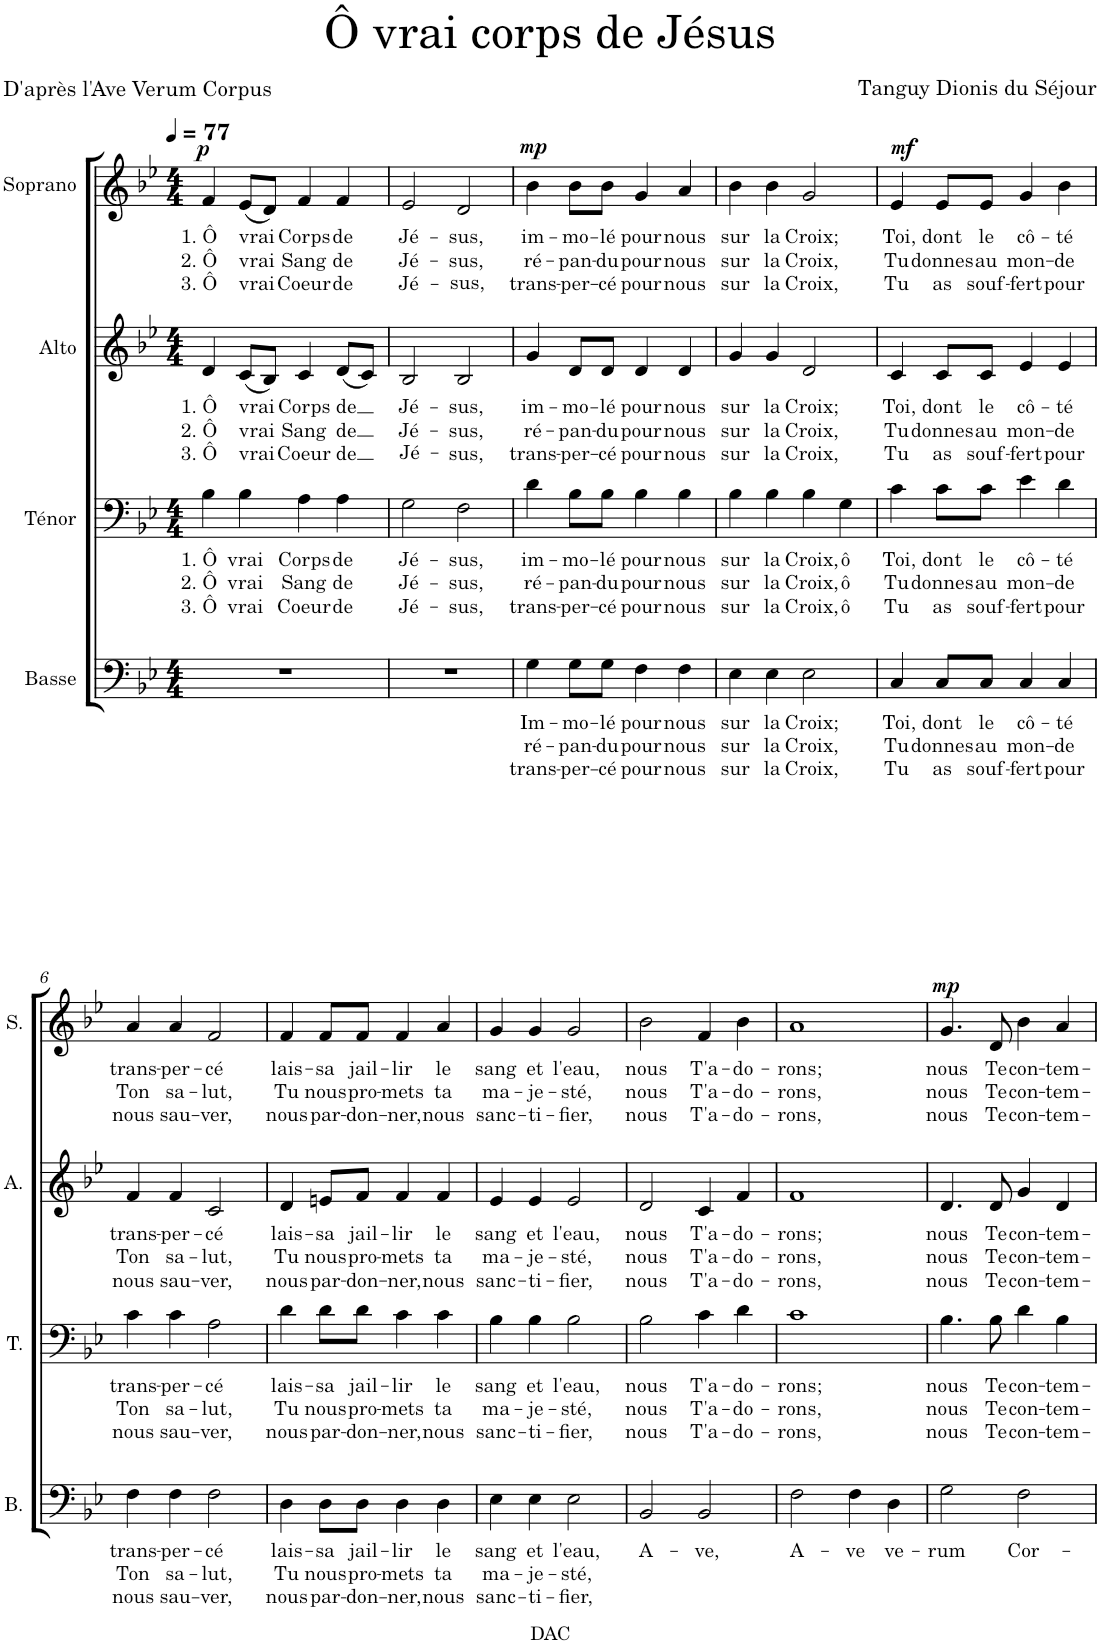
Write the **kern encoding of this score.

**kern	**text	**text	**text	**kern	**text	**text	**text	**kern	**text	**text	**text	**kern	**text	**text	**text	**dynam
*part4	*part4	*part4	*part4	*part3	*part3	*part3	*part3	*part2	*part2	*part2	*part2	*part1	*part1	*part1	*part1	*part1
*staff4	*staff4	*staff4	*staff4	*staff3	*staff3	*staff3	*staff3	*staff2	*staff2	*staff2	*staff2	*staff1	*staff1	*staff1	*staff1	*staff1
*I"Basse	*	*	*	*I"Ténor	*	*	*	*I"Alto	*	*	*	*I"Soprano	*	*	*	*
*I'B.	*	*	*	*I'T.	*	*	*	*I'A.	*	*	*	*I'S.	*	*	*	*
*clefF4	*	*	*	*clefF4	*	*	*	*clefG2	*	*	*	*clefG2	*	*	*	*
*k[b-e-]	*	*	*	*k[b-e-]	*	*	*	*k[b-e-]	*	*	*	*k[b-e-]	*	*	*	*
*M4/4	*	*	*	*M4/4	*	*	*	*M4/4	*	*	*	*M4/4	*	*	*	*
*MM77	*	*	*	*MM77	*	*	*	*MM77	*	*	*	*MM77	*	*	*	*
=1	=1	=1	=1	=1	=1	=1	=1	=1	=1	=1	=1	=1	=1	=1	=1	=1
!	!	!	!	!	!LO:LY:b	!LO:LY:b	!LO:LY:b	!	!LO:LY:b	!LO:LY:b	!LO:LY:b	!	!LO:LY:b	!LO:LY:b	!LO:LY:b	!LO:DY:a
1r	.	.	.	4B-\	1. Ô	2. Ô	3. Ô	4d/	1. Ô	2. Ô	3. Ô	4f/	1. Ô	2. Ô	3. Ô	p
!	!	!	!	!	!LO:LY:b	!LO:LY:b	!LO:LY:b	!	!LO:LY:b	!LO:LY:b	!LO:LY:b	!	!LO:LY:b	!LO:LY:b	!LO:LY:b	!
.	.	.	.	4B-\	vrai	vrai	vrai	(8c/L	vrai	vrai	vrai	(8e-/L	vrai	vrai	vrai	.
.	.	.	.	.	.	.	.	8B-/J)	.	.	.	8d/J)	.	.	.	.
!	!	!	!	!	!LO:LY:b	!LO:LY:b	!LO:LY:b	!	!LO:LY:b	!LO:LY:b	!LO:LY:b	!	!LO:LY:b	!LO:LY:b	!LO:LY:b	!
.	.	.	.	4A\	Corps	Sang	Coeur	4c/	Corps	Sang	Coeur	4f/	Corps	Sang	Coeur	.
!	!	!	!	!	!LO:LY:b	!LO:LY:b	!LO:LY:b	!	!LO:LY:b	!LO:LY:b	!LO:LY:b	!	!LO:LY:b	!LO:LY:b	!LO:LY:b	!
.	.	.	.	4A\	de	de	de	(8d/L	de	de	de	4f/	de	de	de	.
.	.	.	.	.	.	.	.	8c/J)	.	.	.	.	.	.	.	.
=2	=2	=2	=2	=2	=2	=2	=2	=2	=2	=2	=2	=2	=2	=2	=2	=2
!	!	!	!	!	!LO:LY:b	!LO:LY:b	!LO:LY:b	!	!LO:LY:b	!LO:LY:b	!LO:LY:b	!	!LO:LY:b	!LO:LY:b	!LO:LY:b	!
1r	.	.	.	2G\	Jé-	Jé-	Jé-	2B-/	Jé-	Jé-	Jé-	2e-/	Jé-	Jé-	Jé-	.
!	!	!	!	!	!LO:LY:b	!LO:LY:b	!LO:LY:b	!	!LO:LY:b	!LO:LY:b	!LO:LY:b	!	!LO:LY:b	!LO:LY:b	!LO:LY:b	!
.	.	.	.	2F\	-sus,	-sus,	-sus,	2B-/	-sus,	-sus,	-sus,	2d/	-sus,	-sus,	-sus,	.
=3	=3	=3	=3	=3	=3	=3	=3	=3	=3	=3	=3	=3	=3	=3	=3	=3
!	!LO:LY:b	!LO:LY:b	!LO:LY:b	!	!LO:LY:b	!LO:LY:b	!LO:LY:b	!	!LO:LY:b	!LO:LY:b	!LO:LY:b	!	!LO:LY:b	!LO:LY:b	!LO:LY:b	!LO:DY:a
4G\	Im-	ré-	trans-	4d\	im-	ré-	trans-	4g/	im-	ré-	trans-	4b-\	im-	ré-	trans-	mp
!	!LO:LY:b	!LO:LY:b	!LO:LY:b	!	!LO:LY:b	!LO:LY:b	!LO:LY:b	!	!LO:LY:b	!LO:LY:b	!LO:LY:b	!	!LO:LY:b	!LO:LY:b	!LO:LY:b	!
8G\L	-mo-	-pan-	-per-	8B-\L	-mo-	-pan-	-per-	8d/L	-mo-	-pan-	-per-	8b-\L	-mo-	-pan-	-per-	.
!	!LO:LY:b	!LO:LY:b	!LO:LY:b	!	!LO:LY:b	!LO:LY:b	!LO:LY:b	!	!LO:LY:b	!LO:LY:b	!LO:LY:b	!	!LO:LY:b	!LO:LY:b	!LO:LY:b	!
8G\J	-lé	-du	-cé	8B-\J	-lé	-du	-cé	8d/J	-lé	-du	-cé	8b-\J	-lé	-du	-cé	.
!	!LO:LY:b	!LO:LY:b	!LO:LY:b	!	!LO:LY:b	!LO:LY:b	!LO:LY:b	!	!LO:LY:b	!LO:LY:b	!LO:LY:b	!	!LO:LY:b	!LO:LY:b	!LO:LY:b	!
4F\	pour	pour	pour	4B-\	pour	pour	pour	4d/	pour	pour	pour	4g/	pour	pour	pour	.
!	!LO:LY:b	!LO:LY:b	!LO:LY:b	!	!LO:LY:b	!LO:LY:b	!LO:LY:b	!	!LO:LY:b	!LO:LY:b	!LO:LY:b	!	!LO:LY:b	!LO:LY:b	!LO:LY:b	!
4F\	nous	nous	nous	4B-\	nous	nous	nous	4d/	nous	nous	nous	4a/	nous	nous	nous	.
=4	=4	=4	=4	=4	=4	=4	=4	=4	=4	=4	=4	=4	=4	=4	=4	=4
!	!LO:LY:b	!LO:LY:b	!LO:LY:b	!	!LO:LY:b	!LO:LY:b	!LO:LY:b	!	!LO:LY:b	!LO:LY:b	!LO:LY:b	!	!LO:LY:b	!LO:LY:b	!LO:LY:b	!
4E-\	sur	sur	sur	4B-\	sur	sur	sur	4g/	sur	sur	sur	4b-\	sur	sur	sur	.
!	!LO:LY:b	!LO:LY:b	!LO:LY:b	!	!LO:LY:b	!LO:LY:b	!LO:LY:b	!	!LO:LY:b	!LO:LY:b	!LO:LY:b	!	!LO:LY:b	!LO:LY:b	!LO:LY:b	!
4E-\	la	la	la	4B-\	la	la	la	4g/	la	la	la	4b-\	la	la	la	.
!	!LO:LY:b	!LO:LY:b	!LO:LY:b	!	!LO:LY:b	!LO:LY:b	!LO:LY:b	!	!LO:LY:b	!LO:LY:b	!LO:LY:b	!	!LO:LY:b	!LO:LY:b	!LO:LY:b	!
2E-\	Croix;	Croix,	Croix,	4B-\	Croix,	Croix,	Croix,	2d/	Croix;	Croix,	Croix,	2g/	Croix;	Croix,	Croix,	.
!	!	!	!	!	!LO:LY:b	!LO:LY:b	!LO:LY:b	!	!	!	!	!	!	!	!	!
.	.	.	.	4G\	ô	ô	ô	.	.	.	.	.	.	.	.	.
=5	=5	=5	=5	=5	=5	=5	=5	=5	=5	=5	=5	=5	=5	=5	=5	=5
!	!LO:LY:b	!LO:LY:b	!LO:LY:b	!	!LO:LY:b	!LO:LY:b	!LO:LY:b	!	!LO:LY:b	!LO:LY:b	!LO:LY:b	!	!LO:LY:b	!LO:LY:b	!LO:LY:b	!LO:DY:a
4C/	Toi,	Tu	Tu	4c\	Toi,	Tu	Tu	4c/	Toi,	Tu	Tu	4e-/	Toi,	Tu	Tu	mf
!	!LO:LY:b	!LO:LY:b	!LO:LY:b	!	!LO:LY:b	!LO:LY:b	!LO:LY:b	!	!LO:LY:b	!LO:LY:b	!LO:LY:b	!	!LO:LY:b	!LO:LY:b	!LO:LY:b	!
8C/L	dont	donnes	as	8c\L	dont	donnes	as	8c/L	dont	donnes	as	8e-/L	dont	donnes	as	.
!	!LO:LY:b	!LO:LY:b	!LO:LY:b	!	!LO:LY:b	!LO:LY:b	!LO:LY:b	!	!LO:LY:b	!LO:LY:b	!LO:LY:b	!	!LO:LY:b	!LO:LY:b	!LO:LY:b	!
8C/J	le	au	souf-	8c\J	le	au	souf-	8c/J	le	au	souf-	8e-/J	le	au	souf-	.
!	!LO:LY:b	!LO:LY:b	!LO:LY:b	!	!LO:LY:b	!LO:LY:b	!LO:LY:b	!	!LO:LY:b	!LO:LY:b	!LO:LY:b	!	!LO:LY:b	!LO:LY:b	!LO:LY:b	!
4C/	cô-	mon-	-fert	4e-\	cô-	mon-	-fert	4e-/	cô-	mon-	-fert	4g/	cô-	mon-	-fert	.
!	!LO:LY:b	!LO:LY:b	!LO:LY:b	!	!LO:LY:b	!LO:LY:b	!LO:LY:b	!	!LO:LY:b	!LO:LY:b	!LO:LY:b	!	!LO:LY:b	!LO:LY:b	!LO:LY:b	!
4C/	-té	-de	pour	4d\	-té	-de	pour	4e-/	-té	-de	pour	4b-\	-té	-de	pour	.
!!LO:LB:g=z
=6	=6	=6	=6	=6	=6	=6	=6	=6	=6	=6	=6	=6	=6	=6	=6	=6
!	!LO:LY:b	!LO:LY:b	!LO:LY:b	!	!LO:LY:b	!LO:LY:b	!LO:LY:b	!	!LO:LY:b	!LO:LY:b	!LO:LY:b	!	!LO:LY:b	!LO:LY:b	!LO:LY:b	!
4F\	trans-	Ton	nous	4c\	trans-	Ton	nous	4f/	trans-	Ton	nous	4a/	trans-	Ton	nous	.
!	!LO:LY:b	!LO:LY:b	!LO:LY:b	!	!LO:LY:b	!LO:LY:b	!LO:LY:b	!	!LO:LY:b	!LO:LY:b	!LO:LY:b	!	!LO:LY:b	!LO:LY:b	!LO:LY:b	!
4F\	-per-	sa-	sau-	4c\	-per-	sa-	sau-	4f/	-per-	sa-	sau-	4a/	-per-	sa-	sau-	.
!	!LO:LY:b	!LO:LY:b	!LO:LY:b	!	!LO:LY:b	!LO:LY:b	!LO:LY:b	!	!LO:LY:b	!LO:LY:b	!LO:LY:b	!	!LO:LY:b	!LO:LY:b	!LO:LY:b	!
2F\	-cé	-lut,	-ver,	2A\	-cé	-lut,	-ver,	2c/	-cé	-lut,	-ver,	2f/	-cé	-lut,	-ver,	.
=7	=7	=7	=7	=7	=7	=7	=7	=7	=7	=7	=7	=7	=7	=7	=7	=7
!	!LO:LY:b	!LO:LY:b	!LO:LY:b	!	!LO:LY:b	!LO:LY:b	!LO:LY:b	!	!LO:LY:b	!LO:LY:b	!LO:LY:b	!	!LO:LY:b	!LO:LY:b	!LO:LY:b	!
4D\	lais-	Tu	nous	4d\	lais-	Tu	nous	4d/	lais-	Tu	nous	4f/	lais-	Tu	nous	.
!	!LO:LY:b	!LO:LY:b	!LO:LY:b	!	!LO:LY:b	!LO:LY:b	!LO:LY:b	!	!LO:LY:b	!LO:LY:b	!LO:LY:b	!	!LO:LY:b	!LO:LY:b	!LO:LY:b	!
8D\L	-sa	nous	par-	8d\L	-sa	nous	par-	8en/L	-sa	nous	par-	8f/L	-sa	nous	par-	.
!	!LO:LY:b	!LO:LY:b	!LO:LY:b	!	!LO:LY:b	!LO:LY:b	!LO:LY:b	!	!LO:LY:b	!LO:LY:b	!LO:LY:b	!	!LO:LY:b	!LO:LY:b	!LO:LY:b	!
8D\J	jail-	pro-	-don-	8d\J	jail-	pro-	-don-	8f/J	jail-	pro-	-don-	8f/J	jail-	pro-	-don-	.
!	!LO:LY:b	!LO:LY:b	!LO:LY:b	!	!LO:LY:b	!LO:LY:b	!LO:LY:b	!	!LO:LY:b	!LO:LY:b	!LO:LY:b	!	!LO:LY:b	!LO:LY:b	!LO:LY:b	!
4D\	-lir	-mets	-ner,	4c\	-lir	-mets	-ner,	4f/	-lir	-mets	-ner,	4f/	-lir	-mets	-ner,	.
!	!LO:LY:b	!LO:LY:b	!LO:LY:b	!	!LO:LY:b	!LO:LY:b	!LO:LY:b	!	!LO:LY:b	!LO:LY:b	!LO:LY:b	!	!LO:LY:b	!LO:LY:b	!LO:LY:b	!
4D\	le	ta	nous	4c\	le	ta	nous	4f/	le	ta	nous	4a/	le	ta	nous	.
=8	=8	=8	=8	=8	=8	=8	=8	=8	=8	=8	=8	=8	=8	=8	=8	=8
!	!LO:LY:b	!LO:LY:b	!LO:LY:b	!	!LO:LY:b	!LO:LY:b	!LO:LY:b	!	!LO:LY:b	!LO:LY:b	!LO:LY:b	!	!LO:LY:b	!LO:LY:b	!LO:LY:b	!
4E-\	sang	ma-	sanc-	4B-\	sang	ma-	sanc-	4e-/	sang	ma-	sanc-	4g/	sang	ma-	sanc-	.
!	!LO:LY:b	!LO:LY:b	!LO:LY:b	!	!LO:LY:b	!LO:LY:b	!LO:LY:b	!	!LO:LY:b	!LO:LY:b	!LO:LY:b	!	!LO:LY:b	!LO:LY:b	!LO:LY:b	!
4E-\	et	-je-	-ti-	4B-\	et	-je-	-ti-	4e-/	et	-je-	-ti-	4g/	et	-je-	-ti-	.
!	!LO:LY:b	!LO:LY:b	!LO:LY:b	!	!LO:LY:b	!LO:LY:b	!LO:LY:b	!	!LO:LY:b	!LO:LY:b	!LO:LY:b	!	!LO:LY:b	!LO:LY:b	!LO:LY:b	!
2E-\	l'eau,	-sté,	-fier,	2B-\	l'eau,	-sté,	-fier,	2e-/	l'eau,	-sté,	-fier,	2g/	l'eau,	-sté,	-fier,	.
=9	=9	=9	=9	=9	=9	=9	=9	=9	=9	=9	=9	=9	=9	=9	=9	=9
!	!LO:LY:b	!	!	!	!LO:LY:b	!LO:LY:b	!LO:LY:b	!	!LO:LY:b	!LO:LY:b	!LO:LY:b	!	!LO:LY:b	!LO:LY:b	!LO:LY:b	!
2BB-/	A-	.	.	2B-\	nous	nous	nous	2d/	nous	nous	nous	2b-\	nous	nous	nous	.
!	!LO:LY:b	!	!	!	!LO:LY:b	!LO:LY:b	!LO:LY:b	!	!LO:LY:b	!LO:LY:b	!LO:LY:b	!	!LO:LY:b	!LO:LY:b	!LO:LY:b	!
2BB-/	-ve,	.	.	4c\	T'a-	T'a-	T'a-	4c/	T'a-	T'a-	T'a-	4f/	T'a-	T'a-	T'a-	.
!	!	!	!	!	!LO:LY:b	!LO:LY:b	!LO:LY:b	!	!LO:LY:b	!LO:LY:b	!LO:LY:b	!	!LO:LY:b	!LO:LY:b	!LO:LY:b	!
.	.	.	.	4d\	-do-	-do-	-do-	4f/	-do-	-do-	-do-	4b-\	-do-	-do-	-do-	.
=10	=10	=10	=10	=10	=10	=10	=10	=10	=10	=10	=10	=10	=10	=10	=10	=10
!	!LO:LY:b	!	!	!	!LO:LY:b	!LO:LY:b	!LO:LY:b	!	!LO:LY:b	!LO:LY:b	!LO:LY:b	!	!LO:LY:b	!LO:LY:b	!LO:LY:b	!
2F\	A-	.	.	1c	-rons;	-rons,	-rons,	1f	-rons;	-rons,	-rons,	1a	-rons;	-rons,	-rons,	.
!	!LO:LY:b	!	!	!	!	!	!	!	!	!	!	!	!	!	!	!
4F\	-ve	.	.	.	.	.	.	.	.	.	.	.	.	.	.	.
!	!LO:LY:b	!	!	!	!	!	!	!	!	!	!	!	!	!	!	!
4D\	ve-	.	.	.	.	.	.	.	.	.	.	.	.	.	.	.
=11	=11	=11	=11	=11	=11	=11	=11	=11	=11	=11	=11	=11	=11	=11	=11	=11
!	!LO:LY:b	!	!	!	!LO:LY:b	!LO:LY:b	!LO:LY:b	!	!LO:LY:b	!LO:LY:b	!LO:LY:b	!	!LO:LY:b	!LO:LY:b	!LO:LY:b	!LO:DY:a
2G\	-rum	.	.	4.B-\	nous	nous	nous	4.d/	nous	nous	nous	4.g/	nous	nous	nous	mp
!	!	!	!	!	!LO:LY:b	!LO:LY:b	!LO:LY:b	!	!LO:LY:b	!LO:LY:b	!LO:LY:b	!	!LO:LY:b	!LO:LY:b	!LO:LY:b	!
.	.	.	.	8B-\	Te	Te	Te	8d/	Te	Te	Te	8d/	Te	Te	Te	.
!	!LO:LY:b	!	!	!	!LO:LY:b	!LO:LY:b	!LO:LY:b	!	!LO:LY:b	!LO:LY:b	!LO:LY:b	!	!LO:LY:b	!LO:LY:b	!LO:LY:b	!
2F\	Cor-	.	.	4d\	con-	con-	con-	4g/	con-	con-	con-	4b-\	con-	con-	con-	.
!	!	!	!	!	!LO:LY:b	!LO:LY:b	!LO:LY:b	!	!LO:LY:b	!LO:LY:b	!LO:LY:b	!	!LO:LY:b	!LO:LY:b	!LO:LY:b	!
.	.	.	.	4B-\	-tem-	-tem-	-tem-	4d/	-tem-	-tem-	-tem-	4a/	-tem-	-tem-	-tem-	.
=	=	=	=	=	=	=	=	=	=	=	=	=	=	=	=	=
*-	*-	*-	*-	*-	*-	*-	*-	*-	*-	*-	*-	*-	*-	*-	*-	*-
